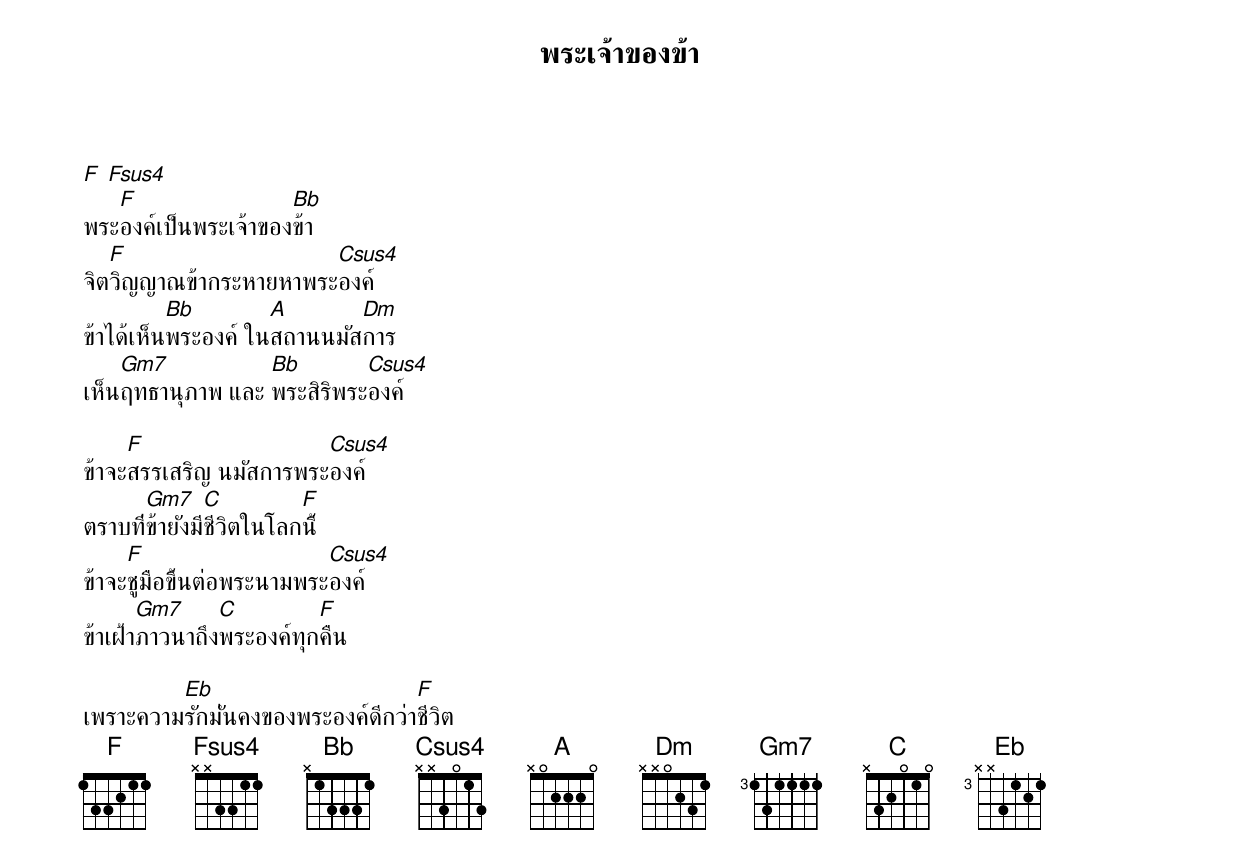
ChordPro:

{title:พระเจ้าของข้า}

[F] [Fsus4]
พระ[F]องค์เป็นพระเจ้าของ[Bb]ข้า
จิต[F]วิญญาณข้ากระหายหาพระ[Csus4]องค์
ข้าได้เห็น[Bb]พระองค์ ใน[A]สถานนมัส[Dm]การ
เห็น[Gm7]ฤทธานุภาพ และ [Bb]พระสิริพระ[Csus4]องค์

ข้าจะ[F]สรรเสริญ นมัสการพระ[Csus4]องค์
ตราบที่[Gm7]ข้ายังมี[C]ชีวิตในโลก[F]นี้
ข้าจะ[F]ชูมือขึ้นต่อพระนามพระ[Csus4]องค์
ข้าเฝ้า[Gm7]ภาวนาถึง[C]พระองค์ทุก[F]คืน

เพราะความ[Eb]รักมั่นคงของพระองค์ดีกว่า[F]ชีวิต
